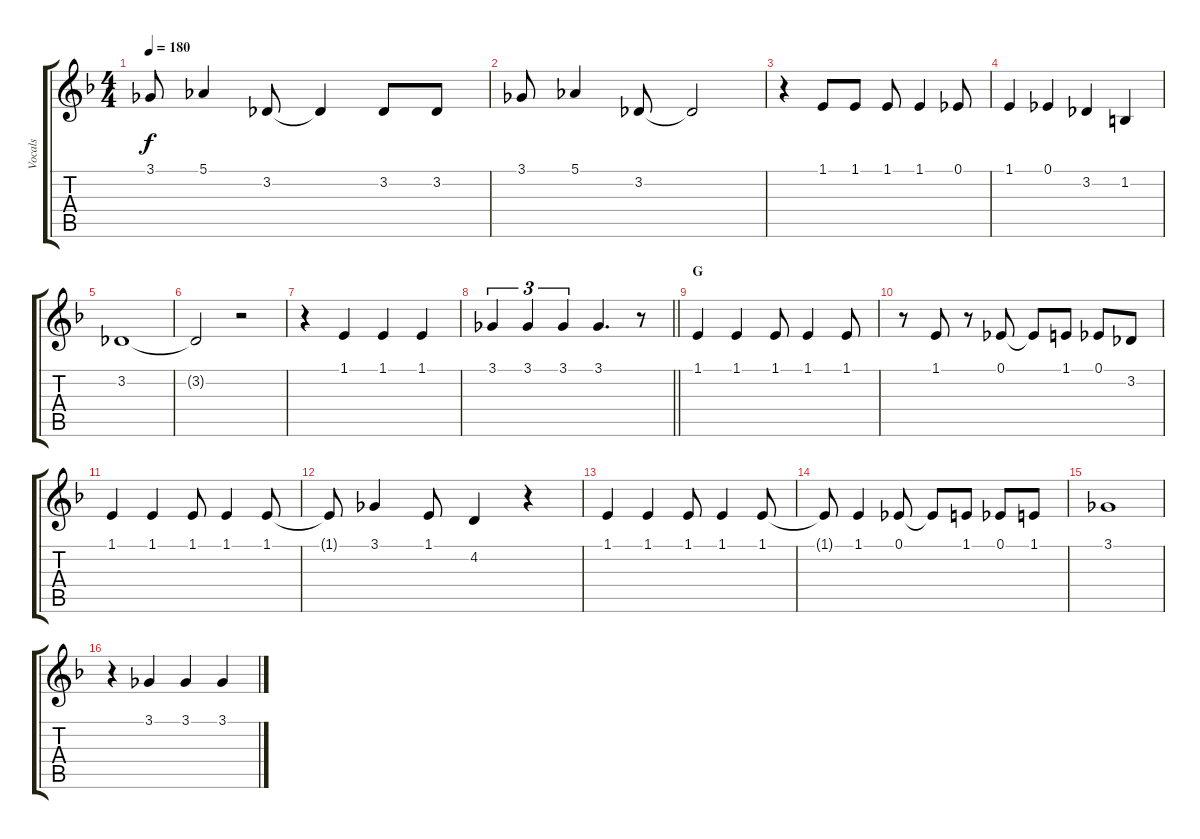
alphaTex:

\track ("Vocals" "Vocals") {instrument voiceoohs}
\staff {score tabs}
\tuning (Eb4 Bb3 Gb3 Db3 Ab2 Eb2) {hide}
\ts (4 4)
\tempo 180
\clef g2
\ks f
3.1.8{dy f} 5.1.4 3.2.8 3.2{t}.4 3.2.8 3.2.8 |
3.1.8 5.1.4 3.2.8 3.2{t}.2 |
r.4 1.1.8 1.1.8 1.1.8 1.1.4 0.1.8 |
1.1.4 0.1.4 3.2.4 1.2.4 |
3.2.1 |
3.2{t}.2 r.2 |
r.4 1.1.4 1.1.4 1.1.4 |
\barLineRight lightlight
3.1.4{tu (3 2)} 3.1.4{tu (3 2)} 3.1.4{tu (3 2)} 3.1.4{d} r.8 |
\section ("" "G")
1.1.4 1.1.4 1.1.8 1.1.4 1.1.8 |
r.8 1.1.8 r.8 0.1.8 0.1{t}.8 1.1.8 0.1.8 3.2.8 |
1.1.4 1.1.4 1.1.8 1.1.4 1.1.8 |
1.1{t}.8 3.1.4 1.1.8 4.2.4 r.4 |
1.1.4 1.1.4 1.1.8 1.1.4 1.1.8 |
1.1{t}.8 1.1.4 0.1.8 0.1{t}.8 1.1.8 0.1.8 1.1.8 |
3.1.1 |
r.4 3.1.4 3.1.4 3.1.4
